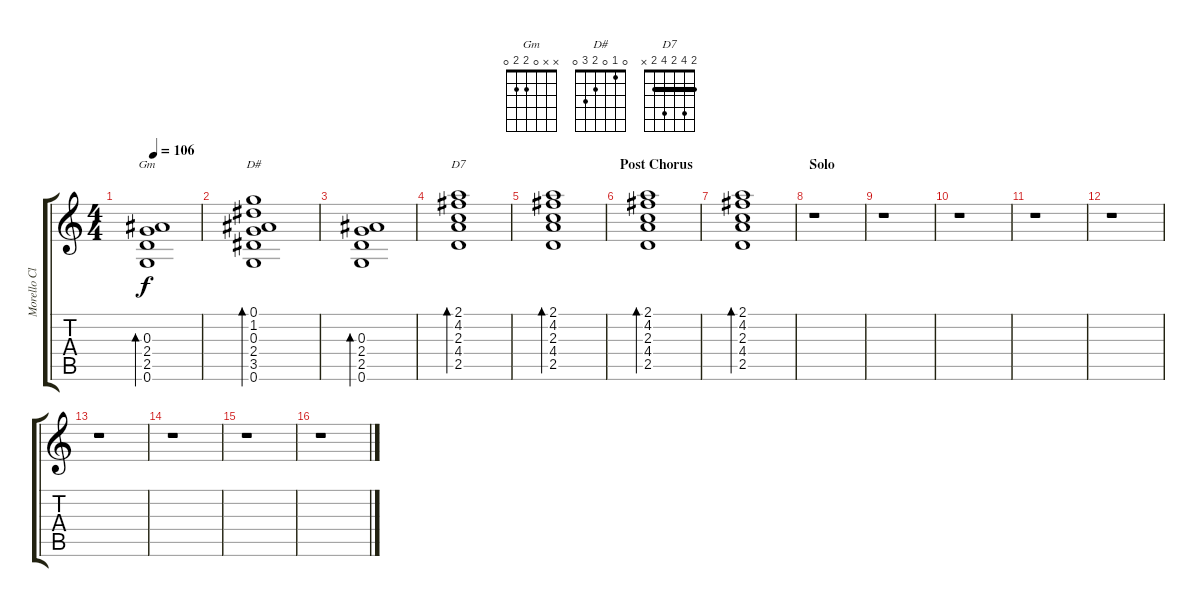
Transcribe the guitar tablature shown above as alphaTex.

\track ("Morello Clean" "Morello Cl") {instrument electricguitarclean}
\staff {score tabs}
\tuning (G4 D4 Bb3 F3 C3 G2) {hide}
\chord ("Gm" x x 0 2 2 0)
\chord ("D#" 0 1 0 2 3 0)
\chord ("D7" 2 4 2 4 2 x) {barre 2}
\ts (4 4)
\tempo 106
\clef g2
\ks c
(0.3 2.4 2.5 0.6).1{bd 30 ch "Gm" dy f} |
(0.1 1.2 0.3 2.4 3.5 0.6).1{bd 30 ch "D#"} |
(0.3 2.4 2.5 0.6).1{bd 30} |
(2.1 4.2 2.3 4.4 2.5).1{bd 30 ch "D7"} |
(2.1 4.2 2.3 4.4 2.5).1{bd 30} |
\section ("" "Post Chorus")
(2.1 4.2 2.3 4.4 2.5).1{bd 30} |
(2.1 4.2 2.3 4.4 2.5).1{bd 30} |
\section ("" "Solo")
r.1 |
r.1 |
r.1 |
r.1 |
r.1 |
r.1 |
r.1 |
r.1 |
r.1
